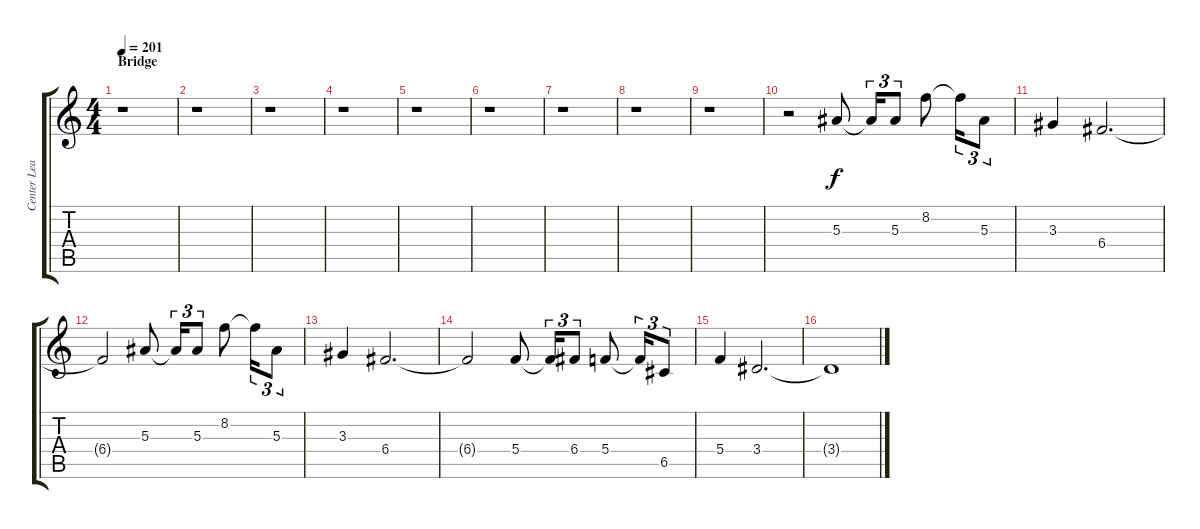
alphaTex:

\track ("Center Lead 2" "Center Lea") {instrument overdrivenguitar}
\staff {score tabs}
\tuning (D4 A3 F3 C3 G2 C2) {hide}
\ts (4 4)
\section ("" "Bridge")
\tempo 201
\clef g2
\ks aminor
r.1{dy f} |
r.1 |
r.1 |
r.1 |
r.1 |
r.1 |
r.1 |
r.1 |
r.1 |
r.2 5.3.8 5.3{t}.16{tu (3 2)} 5.3.8{tu (3 2)} 8.2.8 8.2{t}.16{tu (3 2)} 5.3.8{tu (3 2)} |
3.3.4 6.4.2{d} |
6.4{t}.2 5.3.8 5.3{t}.16{tu (3 2)} 5.3.8{tu (3 2)} 8.2.8 8.2{t}.16{tu (3 2)} 5.3.8{tu (3 2)} |
3.3.4 6.4.2{d} |
6.4{t}.2 5.4.8 5.4{t}.16{tu (3 2)} 6.4.8{tu (3 2)} 5.4.8 5.4{t}.16{tu (3 2)} 6.5.8{tu (3 2)} |
5.4.4 3.4.2{d} |
3.4{t}.1
